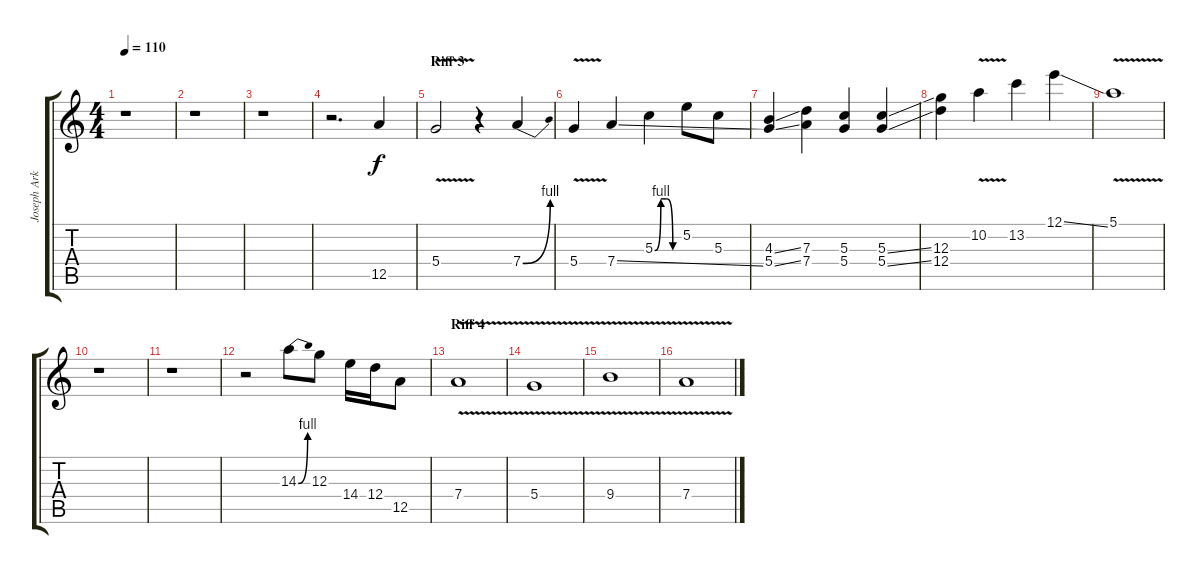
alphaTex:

\track ("Joseph Arkansas - Electric" "Joseph Ark") {instrument distortionguitar}
\staff {score tabs}
\tuning (E4 B3 G3 D3 A2 E2) {hide}
\ts (4 4)
\tempo 110
\clef g2
\ks c
r.1{dy f} |
r.1 |
r.1 |
r.2{d} 12.5.4 |
\section ("" "Riff 3")
5.4{v}.2 r.4 7.4{be (bend 0 0 60 4)}.4 |
5.4{v}.4 7.4{ss}.4 5.3{be (custom 0 0 15 4 30 4 45 0 60 0)}.4 5.2.8 5.3.8 |
(4.3{ss} 5.4{ss}).4 (7.3 7.4).4 (5.3 5.4).4 (5.3{ss} 5.4{ss}).4 |
(12.3 12.4).4 10.2{v}.4 13.2.4 12.1{ss}.4 |
5.1{v}.1 |
r.1 |
r.1 |
r.2 14.3{be (bend 0 0 60 4)}.8 12.3.8 14.4.16 12.4.16 12.5.8 |
\section ("" "Riff 4")
7.4{v}.1 |
5.4{v}.1 |
9.4{v}.1 |
7.4{v}.1
